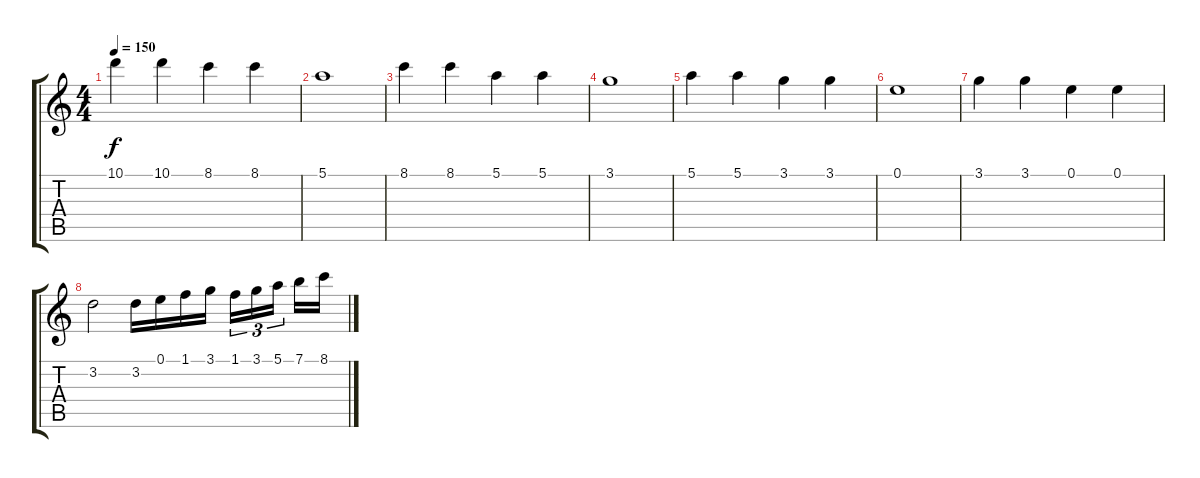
\track "" {instrument overdrivenguitar}
\staff {score tabs}
\tuning (E4 B3 G3 D3 A2 E2) {hide}
\ts (4 4)
\tempo 150
\clef g2
\ks c
10.1.4{dy f instrument overdrivenguitar} 10.1.4 8.1.4 8.1.4 |
5.1.1 |
8.1.4 8.1.4 5.1.4 5.1.4 |
3.1.1 |
5.1.4 5.1.4 3.1.4 3.1.4 |
0.1.1 |
3.1.4 3.1.4 0.1.4 0.1.4 |
3.2.2 3.2.16 0.1.16 1.1.16 3.1.16 1.1.16{tu (3 2)} 3.1.16{tu (3 2)} 5.1.16{tu (3 2)} 7.1.16 8.1.16
